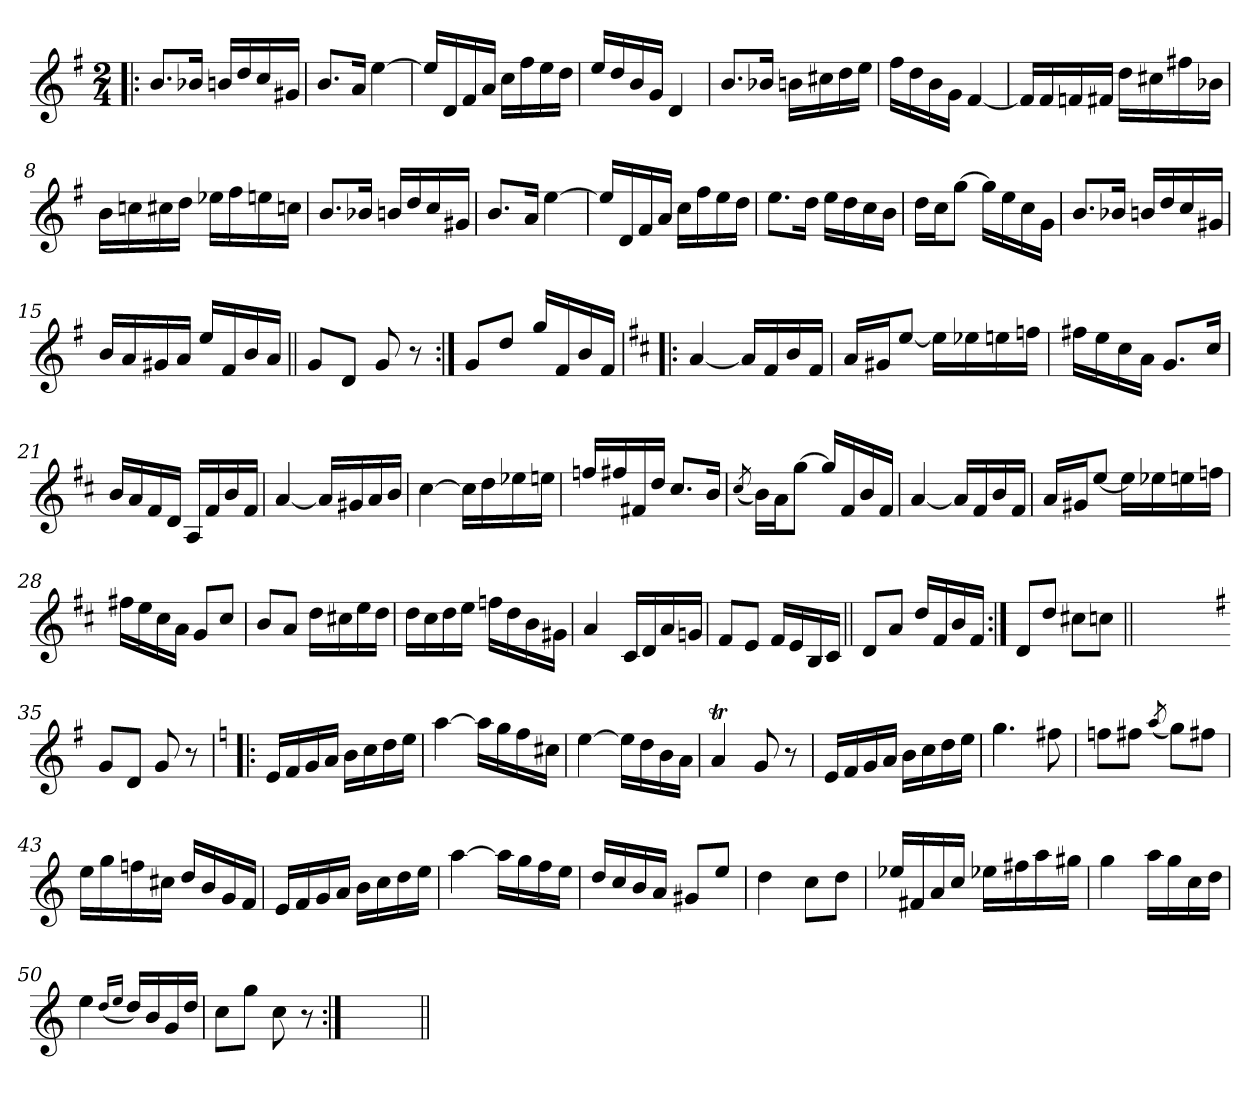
**kern
*part1
*staff1
*clefG2
*k[f#]
*G:
*M2/4
=1!|:
8.b/L
16b-X/Jk
16bn/LL
16dd/
16cc/
16g#X/JJ
=2
8.b/L
16a/Jk
[4ee\
=3
16ee/LL]
16d/
16f#/
16a/JJ
16cc\LL
16ff#\
16ee\
16dd\JJ
=4
16ee/LL
16dd/
16b/
16g/JJ
4d/
!!LO:LB:g=z
=5
8.b/L
16b-X/Jk
16bn\LL
16cc#X\
16dd\
16ee\JJ
=6
16ff#\LL
16dd\
16b\
16g\JJ
[4f#/
=7
16f#/LL]
16f#/
16fn/
16f#X/JJ
16dd\LL
16cc#X\
16ff#X\
16b-X\JJ
=8
16b\LL
16ccn\
16cc#X\
16dd\JJ
16ee-X\LL
16ff#\
16een\
16ccn\JJ
!!LO:LB:g=z
=9
8.b/L
16b-X/Jk
16bn/LL
16dd/
16cc/
16g#X/JJ
=10
8.b/L
16a/Jk
[4ee\
=11
16ee/LL]
16d/
16f#/
16a/JJ
16cc\LL
16ff#\
16ee\
16dd\JJ
=12
8.ee\L
16dd\Jk
16ee\LL
16dd\
16cc\
16b\JJ
!!LO:LB:g=z
=13
16dd\LL
16cc\J
[8gg\J
16gg\LL]
16ee\
16cc\
16g\JJ
=14
8.b/L
16b-X/Jk
16bn/LL
16dd/
16cc/
16g#X/JJ
=15
16b/LL
16a/
16g#X/
16a/JJ
16ee/LL
16f#/
16b/
16a/JJ
=16||
8g/L
8d/J
8g/
8r
!!LO:LB:g=z
=17:|!
8g/L
8dd/J
16gg/LL
16f#/
16b/
16f#/JJ
=18!|:
*k[f#c#]
*D:
[4a/
16a/LL]
16f#/
16b/
16f#/JJ
=19
16a/LL
16g#X/J
[8ee/J
16ee\LL]
16ee-X\
16een\
16ffn\JJ
=20
16ff#X\LL
16ee\
16cc#\
16a\JJ
8.g/L
16cc#/Jk
!!LO:LB:g=z
=21
16b/LL
16a/
16f#/
16d/JJ
16A/LL
16f#/
16b/
16f#/JJ
=22
[4a/
16a/LL]
16g#X/
16a/
16b/JJ
=23
[4cc#\
16cc#\LL]
16dd\
16ee-X\
16een\JJ
=24
16ffn/LL
16ff#X/
16f#X/
16dd/JJ
8.cc#/L
16b/Jk
!!LO:LB:g=z
=25
(<8qcc#/
16b\LL)
16a\J
[8gg\J
16gg/LL]
16f#/
16b/
16f#/JJ
=26
[4a/
16a/LL]
16f#/
16b/
16f#/JJ
=27
16a/LL
16g#X/J
[8ee/J
16ee\LL]
16ee-X\
16een\
16ffn\JJ
=28
16ff#X\LL
16ee\
16cc#\
16a\JJ
8g/L
8cc#/J
!!LO:LB:g=z
=29
8b/L
8a/J
16dd\LL
16cc#X\
16ee\
16dd\JJ
=30
16dd\LL
16cc#\
16dd\
16ee\JJ
16ffn\LL
16dd\
16b\
16g#X\JJ
=31
4a/
16c#/LL
16d/
16a/
16gn/JJ
=32
8f#/L
8e/J
16f#/LL
16e/
16B/
16c#/JJ
!!LO:LB:g=z
=33||
8d/L
8a/J
16dd/LL
16f#/
16b/
16f#/JJ
=34:|!
8d/L
8dd/J
8cc#X\L
8ccn\J
=34X341||
2ryy
!!LO:PB:g=z
=35-
*k[f#]
*G:
8g/L
8d/J
8g/
8r
=36!|:
*k[]
*C:
16e/LL
16f/
16g/
16a/JJ
16b\LL
16cc\
16dd\
16ee\JJ
=37
[4aa\
16aa\LL]
16gg\
16ff\
16cc#X\JJ
=38
[4ee\
16ee\LL]
16dd\
16b\
16a\JJ
=39
4aT/
8gTTT/
8r
!!LO:LB:g=z
=40
16e/LL
16f/
16g/
16a/JJ
16b\LL
16cc\
16dd\
16ee\JJ
=41
4.gg\
8ff#X\
=42
8ffn\L
8ff#X\J
(<8qaa/
8gg\L)
8ff#X\J
=43
16ee\LL
16gg\
16ffn\
16cc#X\JJ
16dd/LL
16b/
16g/
16f/JJ
!!LO:LB:g=z
=44
16e/LL
16f/
16g/
16a/JJ
16b\LL
16cc\
16dd\
16ee\JJ
=45
[4aa\
16aa\LL]
16gg\
16ff\
16ee\JJ
=46
16dd/LL
16cc/
16b/
16a/JJ
8g#X/L
8ee/J
=47
4dd\
8cc\L
8dd\J
!!LO:LB:g=z
=48
16ee-X/LL
16f#X/
16a/
16cc/JJ
16ee-X\LL
16ff#X\
16aa\
16gg#X\JJ
=49
4gg\
16aa\LL
16gg\
16cc\
16dd\JJ
=50
4ee\
(<16qdd/LL
16qee/JJ
16dd/LL)
16b/
16g/
16dd/JJ
=51
8cc\L
8gg\J
8cc\
8r
=52:|!
2ryy
=||
*-
